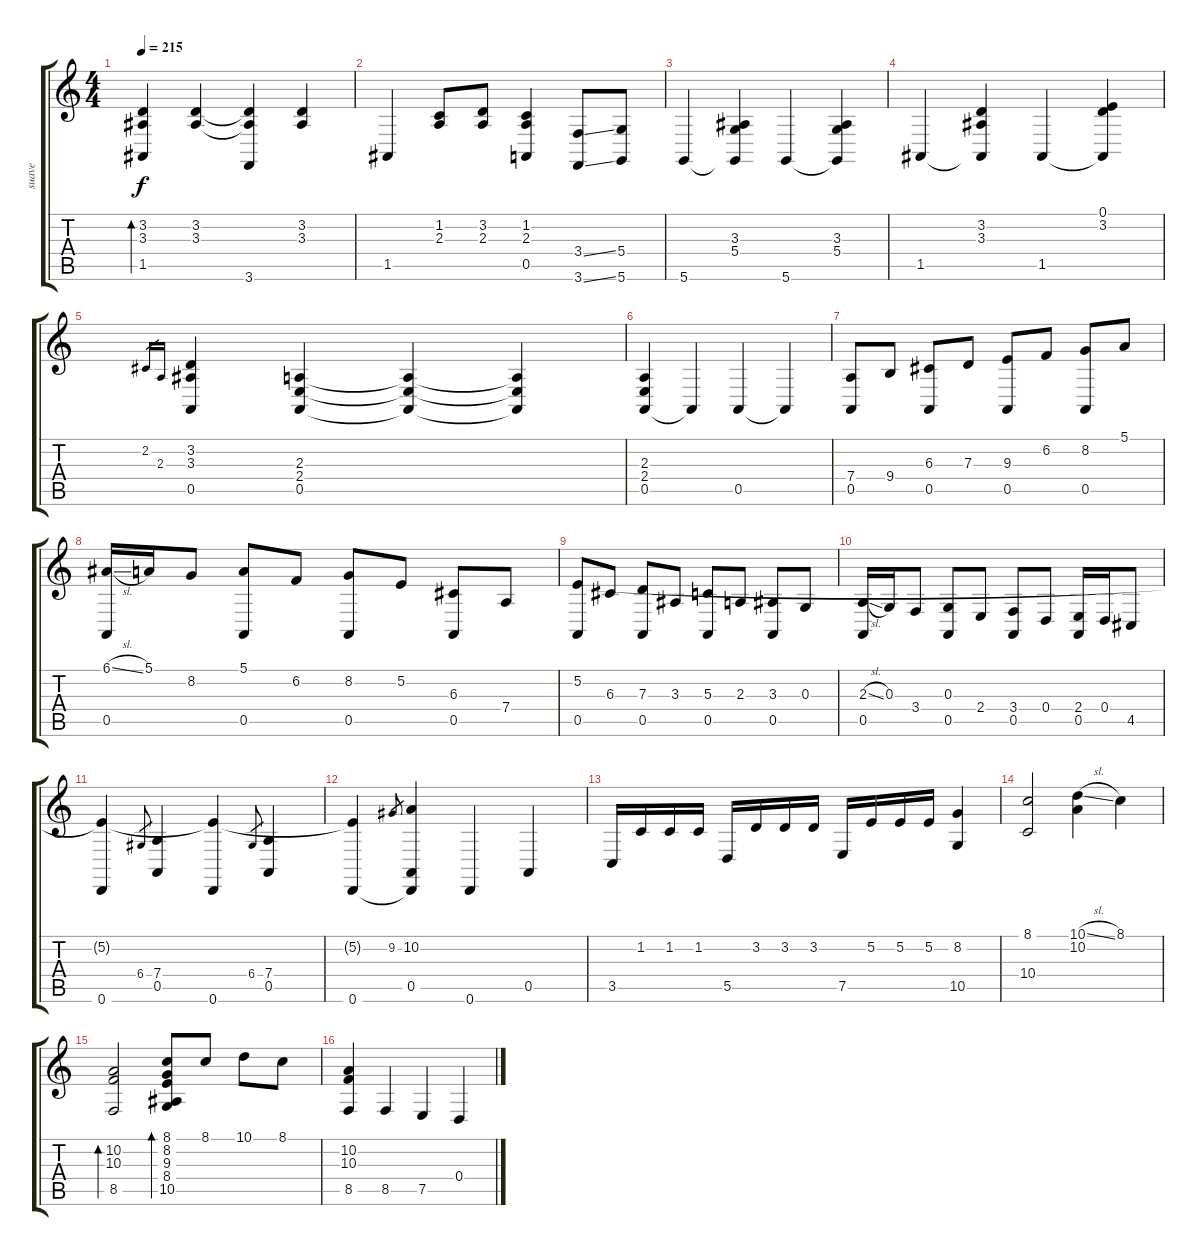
\track ("suave" "suave") {instrument kalimba}
\staff {score tabs}
\tuning (E4 B3 G3 D3 A2 D2) {hide}
\ts (4 4)
\tempo 215
\clef g2
\ks c
(3.2 3.3 1.5).4{bd 480 dy f} (3.2 3.3).4 (3.2{t} 3.3{t} 3.6).4 (3.2 3.3).4 |
1.5.4 (1.2 2.3).8 (3.2 2.3).8 (1.2 2.3 0.5).4 (3.4{ss} 3.6{ss}).8 (5.4 5.6).8 |
5.6.4 (3.3 5.4 5.6{t}).4 5.6.4 (3.3 5.4 5.6{t}).4 |
1.5.4 (3.2 3.3 1.5{t}).4 1.5.4 (0.1 3.2 1.5{t}).4 |
2.2.16{gr} 2.3.16{gr} (3.2 3.3 0.5).4 (2.3 2.4 0.5).4 (2.3{t} 2.4{t} 0.5{t}).4 (2.3{t} 2.4{t} 0.5{t}).4 |
(2.3 2.4 0.5).4 0.5{t}.4 0.5.4 0.5{t}.4 |
(7.4 0.5).8 9.4.8 (6.3 0.5).8 7.3.8 (9.3 0.5).8 6.2.8 (8.2 0.5).8 5.1.8 |
(6.1{sl} 0.5).16 5.1.16 8.2.8 (5.1 0.5).8 6.2.8 (8.2 0.5).8 5.2.8 (6.3 0.5).8 7.4.8 |
(5.2 0.5).8 6.3.8 (7.3 0.5).8 3.3.8 (5.3 0.5).8 2.3.8 (3.3 0.5).8 0.3.8 |
(2.3{sl} 0.5).16 0.3.16 3.4.8 (0.3 0.5).8 2.4.8 (3.4 0.5).8 0.4.8 (2.4 0.5).16 0.4.16 4.5.8 |
(5.2{t} 0.6).4 6.4.8{gr} (7.4 0.5).4 (5.2{t} 0.6).4 6.4.8{gr} (7.4 0.5).4 |
(5.2{t} 0.6).4 9.2.8{gr} (10.2 0.5 0.6{t}).4 0.6.4 0.5.4 |
3.5.16 1.2.16 1.2.16 1.2.16 5.5.16 3.2.16 3.2.16 3.2.16 7.5.16 5.2.16 5.2.16 5.2.16 (8.2 10.5).4 |
(8.1 10.4).2 (10.1{sl} 10.2).4 8.1.4 |
(10.2 10.3 8.5).2{bd 480} (8.1 8.2 9.3 8.4 10.5).8{bd 480} 8.1.8 10.1.8 8.1.8 |
(10.2 10.3 8.5).4 8.5.4 7.5.4 0.4.4
